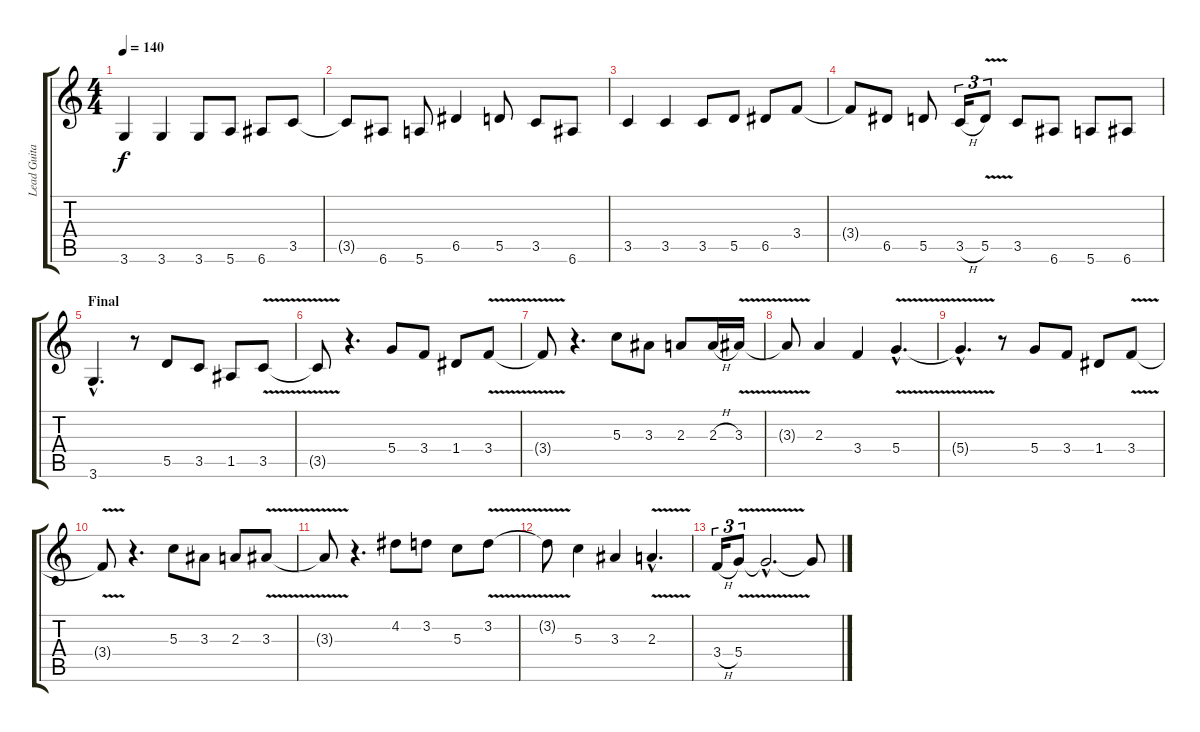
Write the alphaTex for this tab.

\track ("Lead Guitar" "Lead Guita") {instrument distortionguitar}
\staff {score tabs}
\tuning (E4 B3 G3 D3 A2 E2) {hide}
\ts (4 4)
\tempo 140
\clef g2
\ks c
3.6.4{dy f} 3.6.4 3.6.8 5.6.8 6.6.8 3.5.8 |
3.5{t}.8 6.6.8 5.6.8 6.5.4 5.5.8 3.5.8 6.6.8 |
3.5.4 3.5.4 3.5.8 5.5.8 6.5.8 3.4.8 |
3.4{t}.8 6.5.8 5.5.8 3.5{h}.16{tu (3 2)} 5.5{v}.8{tu (3 2)} 3.5.8 6.6.8 5.6.8 6.6.8 |
\section ("" "Final")
3.6{hac}.4{d} r.8 5.5.8 3.5.8 1.5.8 3.5{v}.8 |
3.5{t}.8 r.4{d} 5.4.8 3.4.8 1.4.8 3.4{v}.8 |
3.4{t}.8 r.4{d} 5.3.8 3.3.8 2.3.8 2.3{h}.16 3.3{v}.16 |
3.3{t}.8 2.3.4 3.4.4 5.4{v hac}.4{d} |
5.4{hac t}.4{d} r.8 5.4.8 3.4.8 1.4.8 3.4{v}.8 |
3.4{t}.8 r.4{d} 5.3.8 3.3.8 2.3.8 3.3{v}.8 |
3.3{t}.8 r.4{d} 4.2.8 3.2.8 5.3.8 3.2{v}.8 |
3.2{t}.8 5.3.4 3.3.4 2.3{v hac}.4{d} |
3.4{h}.16{tu (3 2)} 5.4{v}.8{tu (3 2)} 5.4{hac t}.2{d} 5.4{t}.8
